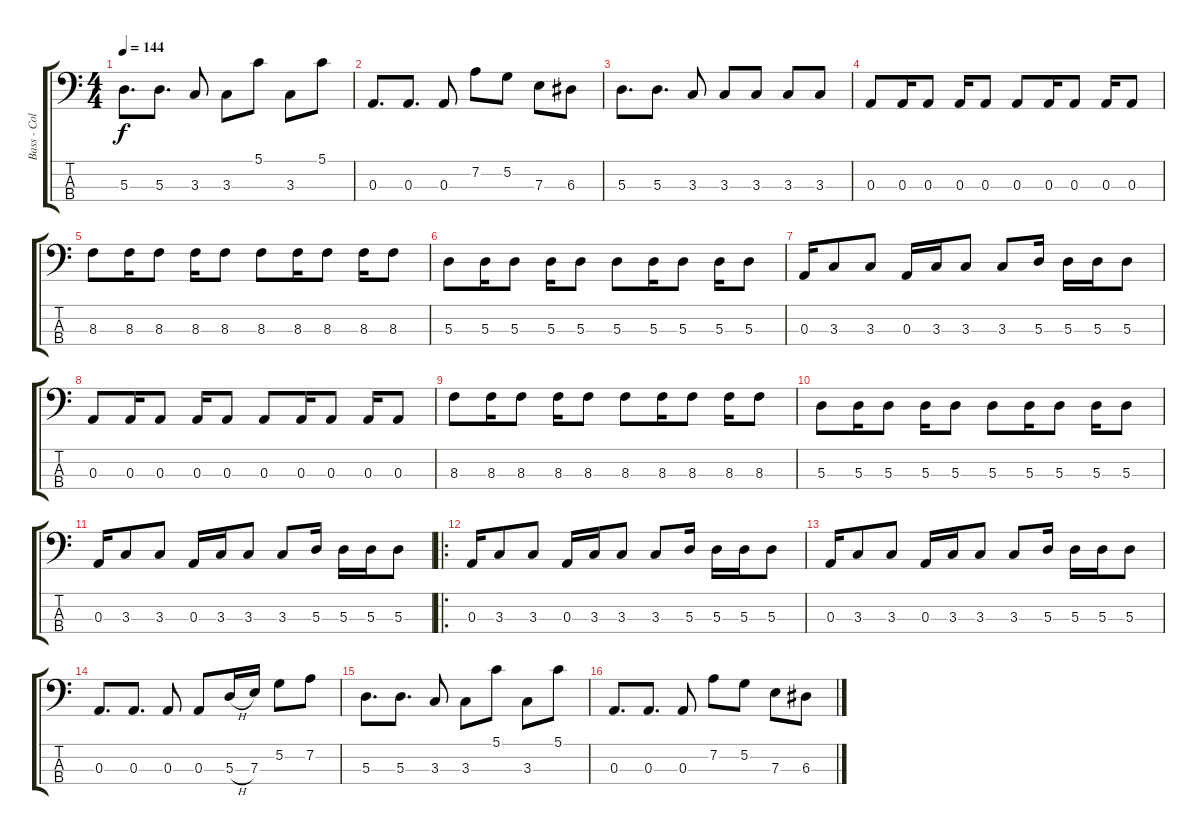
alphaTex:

\track ("Bass - Colin Kimberly" "Bass - Col") {instrument electricbasspick}
\staff {score tabs}
\tuning (G2 D2 A1 E1) {hide}
\ts (4 4)
\tempo 144
\clef f4
\ks c
5.3.8{d dy f} 5.3.8{d} 3.3.8 3.3.8 5.1.8 3.3.8 5.1.8 |
0.3.8{d} 0.3.8{d} 0.3.8 7.2.8 5.2.8 7.3.8 6.3.8 |
5.3.8{d} 5.3.8{d} 3.3.8 3.3.8 3.3.8 3.3.8 3.3.8 |
0.3.8 0.3.16 0.3.8 0.3.16 0.3.8 0.3.8 0.3.16 0.3.8 0.3.16 0.3.8 |
8.3.8 8.3.16 8.3.8 8.3.16 8.3.8 8.3.8 8.3.16 8.3.8 8.3.16 8.3.8 |
5.3.8 5.3.16 5.3.8 5.3.16 5.3.8 5.3.8 5.3.16 5.3.8 5.3.16 5.3.8 |
0.3.16 3.3.8 3.3.8 0.3.16 3.3.16 3.3.8 3.3.8 5.3.16 5.3.16 5.3.16 5.3.8 |
0.3.8 0.3.16 0.3.8 0.3.16 0.3.8 0.3.8 0.3.16 0.3.8 0.3.16 0.3.8 |
8.3.8 8.3.16 8.3.8 8.3.16 8.3.8 8.3.8 8.3.16 8.3.8 8.3.16 8.3.8 |
5.3.8 5.3.16 5.3.8 5.3.16 5.3.8 5.3.8 5.3.16 5.3.8 5.3.16 5.3.8 |
0.3.16 3.3.8 3.3.8 0.3.16 3.3.16 3.3.8 3.3.8 5.3.16 5.3.16 5.3.16 5.3.8 |
\ro
0.3.16 3.3.8 3.3.8 0.3.16 3.3.16 3.3.8 3.3.8 5.3.16 5.3.16 5.3.16 5.3.8 |
0.3.16 3.3.8 3.3.8 0.3.16 3.3.16 3.3.8 3.3.8 5.3.16 5.3.16 5.3.16 5.3.8 |
0.3.8{d} 0.3.8{d} 0.3.8 0.3.8 5.3{h}.16 7.3.16 5.2.8 7.2.8 |
5.3.8{d} 5.3.8{d} 3.3.8 3.3.8 5.1.8 3.3.8 5.1.8 |
0.3.8{d} 0.3.8{d} 0.3.8 7.2.8 5.2.8 7.3.8 6.3.8
